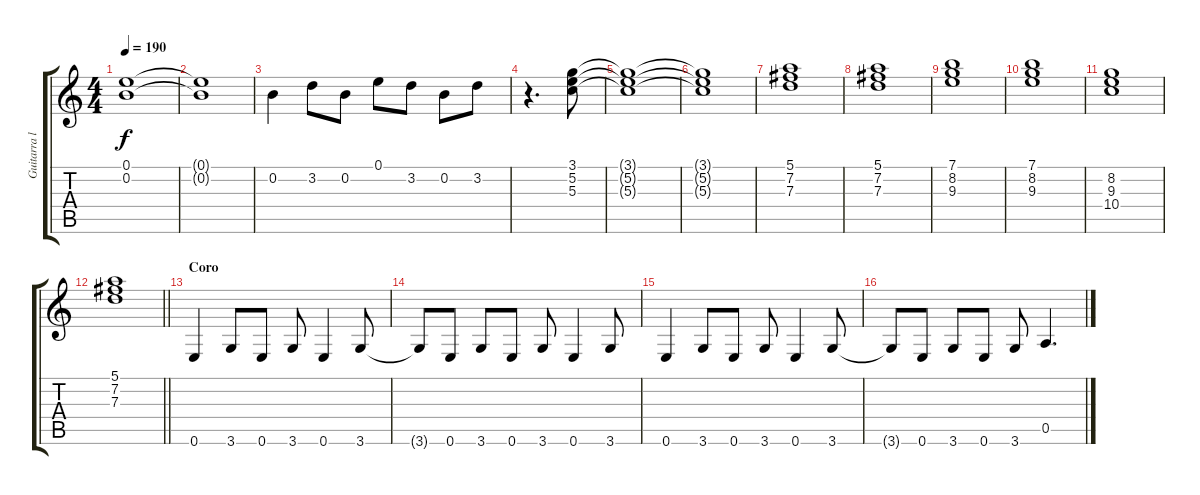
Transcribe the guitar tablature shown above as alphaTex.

\track ("Guitarra ll" "Guitarra l") {instrument distortionguitar}
\staff {score tabs}
\tuning (E4 B3 G3 D3 A2 E2) {hide}
\ts (4 4)
\tempo 190
\clef g2
\ks c
(0.1{t} 0.2{t}).1{dy f} |
(0.1{t} 0.2{t}).1 |
0.2.4 3.2.8 0.2.8 0.1.8 3.2.8 0.2.8 3.2.8 |
r.4{d} (3.1 5.2 5.3).8 |
(3.1{t} 5.2{t} 5.3{t}).1 |
(3.1{t} 5.2{t} 5.3{t}).1 |
(5.1 7.2 7.3).1 |
(5.1 7.2 7.3).1 |
(7.1 8.2 9.3).1 |
(7.1 8.2 9.3).1 |
(8.2 9.3 10.4).1 |
\barLineRight lightlight
(5.1 7.2 7.3).1 |
\section ("" "Coro")
0.6.4 3.6.8 0.6.8 3.6.8 0.6.4 3.6.8 |
3.6{t}.8 0.6.8 3.6.8 0.6.8 3.6.8 0.6.4 3.6.8 |
0.6.4 3.6.8 0.6.8 3.6.8 0.6.4 3.6.8 |
3.6{t}.8 0.6.8 3.6.8 0.6.8 3.6.8 0.5.4{d}
